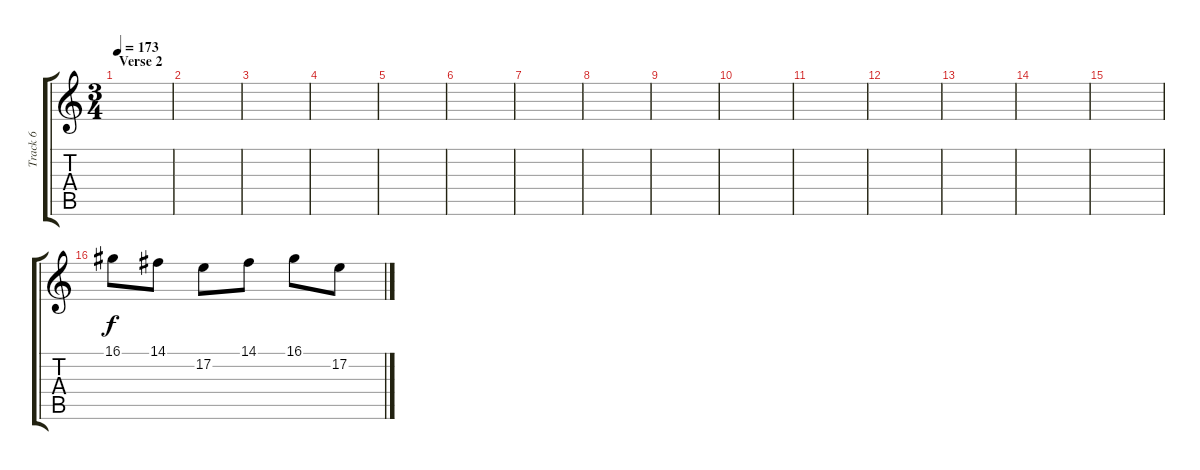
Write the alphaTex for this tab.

\track ("Track 6" "Track 6") {instrument acousticgrandpiano}
\staff {score tabs}
\tuning (E4 B3 G3 D3 A2 E2) {hide}
\ts (3 4)
\section ("" "Verse 2")
\tempo 173
\clef g2
\ks c
|
|
|
|
|
|
|
|
|
|
|
|
|
|
|
16.1.8 14.1.8 17.2.8 14.1.8 16.1.8 17.2.8
